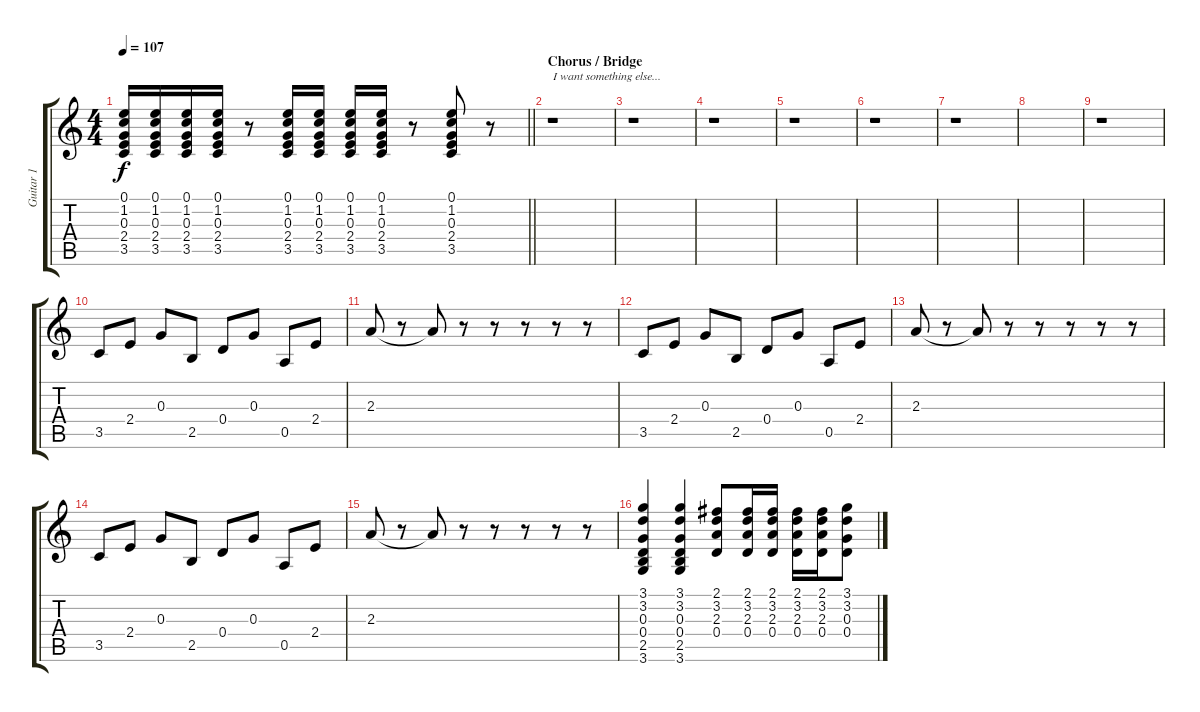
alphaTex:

\track ("Guitar 1" "Guitar 1") {instrument distortionguitar}
\staff {score tabs}
\tuning (E4 B3 G3 D3 A2 E2) {hide}
\ts (4 4)
\tempo 107
\clef g2
\barLineRight lightlight
\ks c
(0.1 1.2 0.3 2.4 3.5).16{dy f} (0.1 1.2 0.3 2.4 3.5).16 (0.1 1.2 0.3 2.4 3.5).16 (0.1 1.2 0.3 2.4 3.5).16 r.8 (0.1 1.2 0.3 2.4 3.5).16 (0.1 1.2 0.3 2.4 3.5).16 (0.1 1.2 0.3 2.4 3.5).16 (0.1 1.2 0.3 2.4 3.5).16 r.8 (0.1 1.2 0.3 2.4 3.5).8 r.8 |
\section ("" "Chorus / Bridge")
r.1{txt "I want something else..."} |
r.1 |
r.1 |
r.1 |
r.1 |
r.1 |
|
r.1 |
3.5.8 2.4.8 0.3.8 2.5.8 0.4.8 0.3.8 0.5.8 2.4.8 |
2.3.8 r.8 2.3{t}.8 r.8 r.8 r.8 r.8 r.8 |
3.5.8 2.4.8 0.3.8 2.5.8 0.4.8 0.3.8 0.5.8 2.4.8 |
2.3.8 r.8 2.3{t}.8 r.8 r.8 r.8 r.8 r.8 |
3.5.8 2.4.8 0.3.8 2.5.8 0.4.8 0.3.8 0.5.8 2.4.8 |
2.3.8 r.8 2.3{t}.8 r.8 r.8 r.8 r.8 r.8 |
(3.1 3.2 0.3 0.4 2.5 3.6).4 (3.1 3.2 0.3 0.4 2.5 3.6).4 (2.1 3.2 2.3 0.4).8 (2.1 3.2 2.3 0.4).16 (2.1 3.2 2.3 0.4).16 (2.1 3.2 2.3 0.4).16 (2.1 3.2 2.3 0.4).16 (3.1 3.2 0.3 0.4).8
